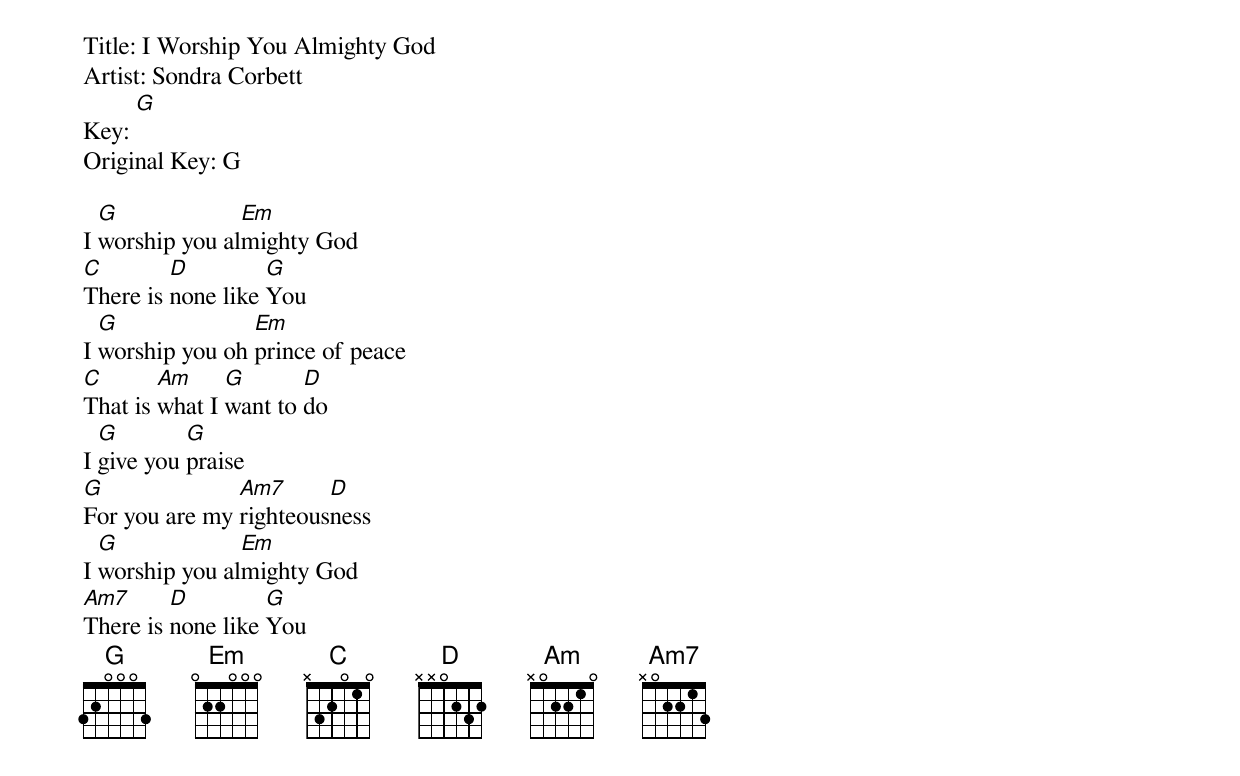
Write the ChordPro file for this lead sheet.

Title: I Worship You Almighty God
Artist: Sondra Corbett
Key: [G]
Original Key: G

I [G]worship you al[Em]mighty God
[C]There is [D]none like [G]You
I [G]worship you oh [Em]prince of peace
[C]That is [Am]what I [G]want to [D]do
I [G]give you [G]praise
[G]For you are my [Am7]righteous[D]ness
I [G]worship you al[Em]mighty God
[Am7]There is [D]none like [G]You
